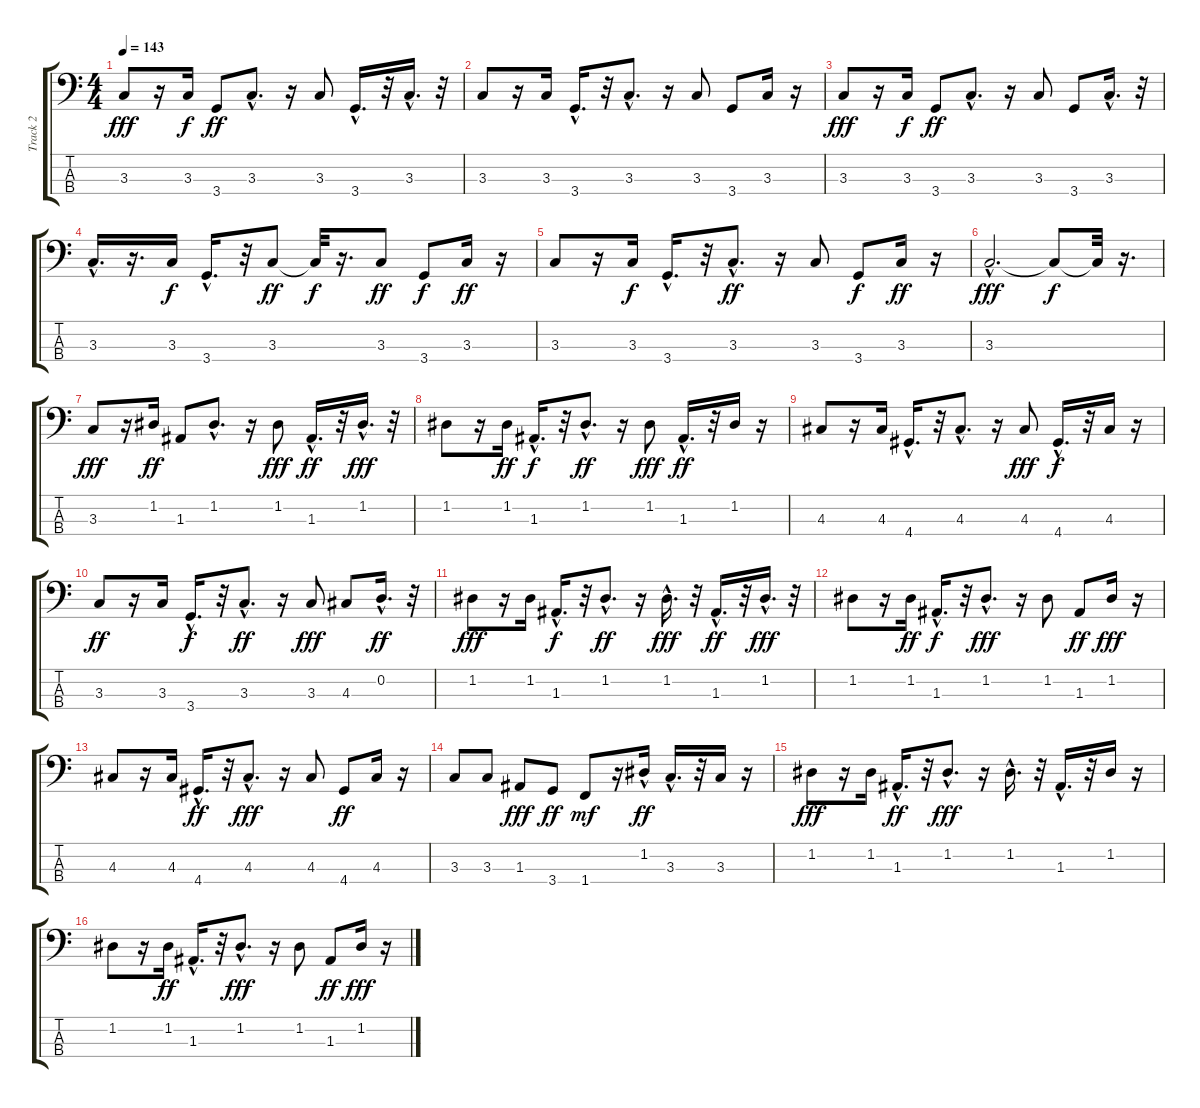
\track ("Track 2" "Track 2") {instrument electricbassfinger}
\staff {score tabs}
\tuning (G2 D2 A1 E1) {hide}
\ts (4 4)
\tempo 143
\clef f4
\ks c
3.3.8{dy fff} r.16 3.3.16{dy f} 3.4.8{dy ff} 3.3{hac}.8{d} r.16 3.3.8 3.4{hac}.16{d} r.32 3.3{hac}.16{d} r.32 |
3.3.8 r.16 3.3.16 3.4{hac}.16{d} r.32 3.3{hac}.8{d} r.16 3.3.8 3.4.8 3.3.16 r.16 |
3.3.8{dy fff} r.16 3.3.16{dy f} 3.4.8{dy ff} 3.3{hac}.8{d} r.16 3.3.8 3.4.8 3.3{hac}.16{d} r.32 |
3.3{hac}.16{d} r.16{d} 3.3.16{dy f} 3.4{hac}.16{d} r.32 3.3.8{dy ff} 3.3{t}.32{dy f} r.16{d} 3.3.8{dy ff} 3.4.8{dy f} 3.3.16{dy ff} r.16 |
3.3.8 r.16 3.3.16{dy f} 3.4{hac}.16{d} r.32 3.3{hac}.8{d dy ff} r.16 3.3.8 3.4.8{dy f} 3.3.16{dy ff} r.16 |
3.3{hac}.2{d dy fff} 3.3{t}.8{dy f} 3.3{t}.32 r.16{d} |
3.3.8{dy fff} r.16 1.2.16{dy ff} 1.3.8 1.2{hac}.8{d} r.16 1.2.8{dy fff} 1.3{hac}.16{d dy ff} r.32 1.2{hac}.16{d dy fff} r.32 |
1.2.8 r.16 1.2.16{dy ff} 1.3{hac}.16{d dy f} r.32 1.2{hac}.8{d dy ff} r.16 1.2.8{dy fff} 1.3{hac}.16{d dy ff} r.32 1.2.16 r.16 |
4.3.8 r.16 4.3.16 4.4{hac}.16{d} r.32 4.3{hac}.8{d} r.16 4.3.8{dy fff} 4.4{hac}.16{d dy f} r.32 4.3.16 r.16 |
3.3.8{dy ff} r.16 3.3.16 3.4{hac}.16{d dy f} r.32 3.3{hac}.8{d dy ff} r.16 3.3.8{dy fff} 4.3.8 0.2{hac}.16{d dy ff} r.32 |
1.2.8{dy fff} r.16 1.2.16 1.3{hac}.16{d dy f} r.32 1.2{hac}.8{d dy ff} r.16 1.2{hac}.16{d dy fff} r.32 1.3{hac}.16{d dy ff} r.32 1.2{hac}.16{d dy fff} r.32 |
1.2.8 r.16 1.2.16{dy ff} 1.3{hac}.16{d dy f} r.32 1.2{hac}.8{d dy fff} r.16 1.2.8 1.3.8{dy ff} 1.2.16{dy fff} r.16 |
4.3.8 r.16 4.3.16 4.4{hac}.16{d dy ff} r.32 4.3{hac}.8{d dy fff} r.16 4.3.8 4.4.8{dy ff} 4.3.16 r.16 |
3.3.8 3.3.8 1.3.8{dy fff} 3.4.8{dy ff} 1.4.8{dy mf} r.16 1.2{hac}.16{dy ff} 3.3{hac}.16{d} r.32 3.3.16 r.16 |
1.2.8{dy fff} r.16 1.2.16 1.3{hac}.16{d dy ff} r.32 1.2{hac}.8{d dy fff} r.16 1.2{hac}.16{d} r.32 1.3{hac}.16{d} r.32 1.2.16 r.16 |
1.2.8 r.16 1.2.16{dy ff} 1.3{hac}.16{d} r.32 1.2{hac}.8{d dy fff} r.16 1.2.8 1.3.8{dy ff} 1.2.16{dy fff} r.16
